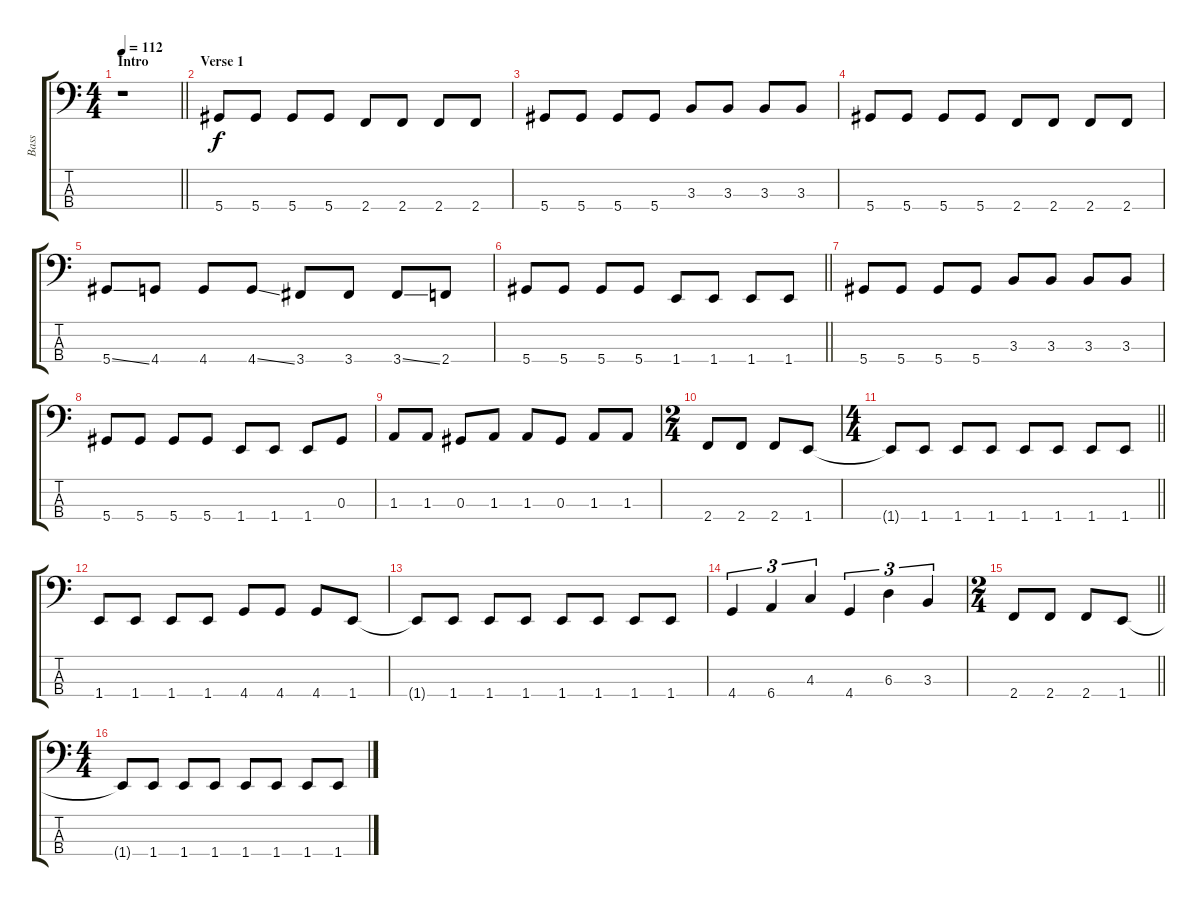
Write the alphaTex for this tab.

\track ("Bass" "Bass") {instrument electricbasspick}
\staff {score tabs}
\tuning (Gb2 Db2 Ab1 Eb1) {hide}
\ts (4 4)
\section ("" "Intro")
\tempo 112
\tempo 210
\tempo 112
\clef f4
\barLineRight lightlight
\ks c
r.1{dy f instrument electricbasspick} |
\section ("" "Verse 1")
5.4.8 5.4.8 5.4.8 5.4.8 2.4.8 2.4.8 2.4.8 2.4.8 |
5.4.8 5.4.8 5.4.8 5.4.8 3.3.8 3.3.8 3.3.8 3.3.8 |
5.4.8 5.4.8 5.4.8 5.4.8 2.4.8 2.4.8 2.4.8 2.4.8 |
5.4{ss}.8 4.4.8 4.4.8 4.4{ss}.8 3.4.8 3.4.8 3.4{ss}.8 2.4.8 |
\barLineRight lightlight
5.4.8 5.4.8 5.4.8 5.4.8 1.4.8 1.4.8 1.4.8 1.4.8 |
\section ("" "")
5.4.8 5.4.8 5.4.8 5.4.8 3.3.8 3.3.8 3.3.8 3.3.8 |
5.4.8 5.4.8 5.4.8 5.4.8 1.4.8 1.4.8 1.4.8 0.3.8 |
1.3.8 1.3.8 0.3.8 1.3.8 1.3.8 0.3.8 1.3.8 1.3.8 |
\ts (2 4)
2.4.8 2.4.8 2.4.8 1.4.8 |
\ts (4 4)
\barLineRight lightlight
1.4{t}.8 1.4.8 1.4.8 1.4.8 1.4.8 1.4.8 1.4.8 1.4.8 |
\section ("" "")
1.4.8 1.4.8 1.4.8 1.4.8 4.4.8 4.4.8 4.4.8 1.4.8 |
1.4{t}.8 1.4.8 1.4.8 1.4.8 1.4.8 1.4.8 1.4.8 1.4.8 |
4.4.4{tu (3 2)} 6.4.4{tu (3 2)} 4.3.4{tu (3 2)} 4.4.4{tu (3 2)} 6.3.4{tu (3 2)} 3.3.4{tu (3 2)} |
\ts (2 4)
\barLineRight lightlight
2.4.8 2.4.8 2.4.8 1.4.8 |
\ts (4 4)
\section ("" "")
1.4{t}.8 1.4.8 1.4.8 1.4.8 1.4.8 1.4.8 1.4.8 1.4.8
